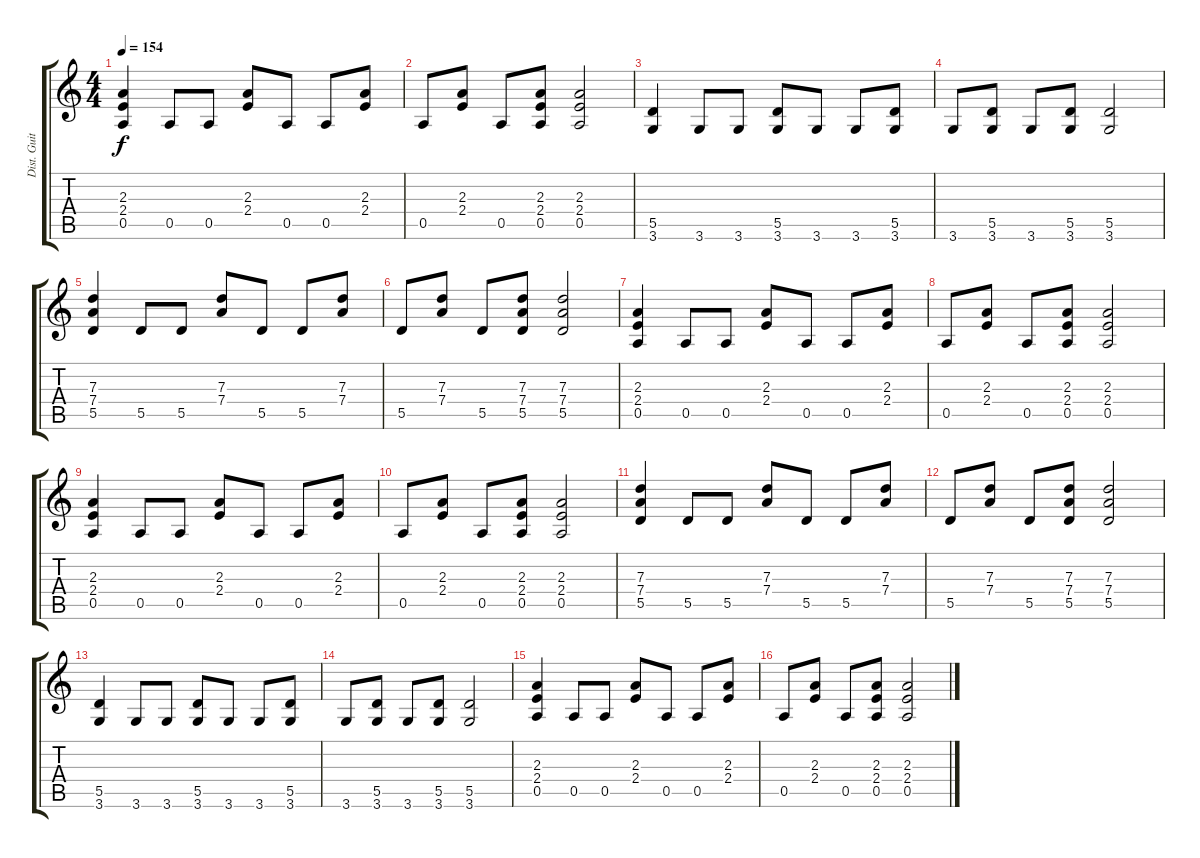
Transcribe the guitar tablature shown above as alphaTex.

\track ("Dist. Guitar 1" "Dist. Guit") {instrument distortionguitar}
\staff {score tabs}
\tuning (E4 B3 G3 D3 A2 E2) {hide}
\ts (4 4)
\tempo 154
\clef g2
\ks c
(2.3 2.4 0.5).4{dy f} 0.5.8 0.5.8 (2.3 2.4).8 0.5.8 0.5.8 (2.3 2.4).8 |
0.5.8 (2.3 2.4).8 0.5.8 (2.3 2.4 0.5).8 (2.3 2.4 0.5).2 |
(5.5 3.6).4 3.6.8 3.6.8 (5.5 3.6).8 3.6.8 3.6.8 (5.5 3.6).8 |
3.6.8 (5.5 3.6).8 3.6.8 (5.5 3.6).8 (5.5 3.6).2 |
(7.3 7.4 5.5).4 5.5.8 5.5.8 (7.3 7.4).8 5.5.8 5.5.8 (7.3 7.4).8 |
5.5.8 (7.3 7.4).8 5.5.8 (7.3 7.4 5.5).8 (7.3 7.4 5.5).2 |
(2.3 2.4 0.5).4 0.5.8 0.5.8 (2.3 2.4).8 0.5.8 0.5.8 (2.3 2.4).8 |
0.5.8 (2.3 2.4).8 0.5.8 (2.3 2.4 0.5).8 (2.3 2.4 0.5).2 |
(2.3 2.4 0.5).4 0.5.8 0.5.8 (2.3 2.4).8 0.5.8 0.5.8 (2.3 2.4).8 |
0.5.8 (2.3 2.4).8 0.5.8 (2.3 2.4 0.5).8 (2.3 2.4 0.5).2 |
(7.3 7.4 5.5).4 5.5.8 5.5.8 (7.3 7.4).8 5.5.8 5.5.8 (7.3 7.4).8 |
5.5.8 (7.3 7.4).8 5.5.8 (7.3 7.4 5.5).8 (7.3 7.4 5.5).2 |
(5.5 3.6).4 3.6.8 3.6.8 (5.5 3.6).8 3.6.8 3.6.8 (5.5 3.6).8 |
3.6.8 (5.5 3.6).8 3.6.8 (5.5 3.6).8 (5.5 3.6).2 |
(2.3 2.4 0.5).4 0.5.8 0.5.8 (2.3 2.4).8 0.5.8 0.5.8 (2.3 2.4).8 |
0.5.8 (2.3 2.4).8 0.5.8 (2.3 2.4 0.5).8 (2.3 2.4 0.5).2
